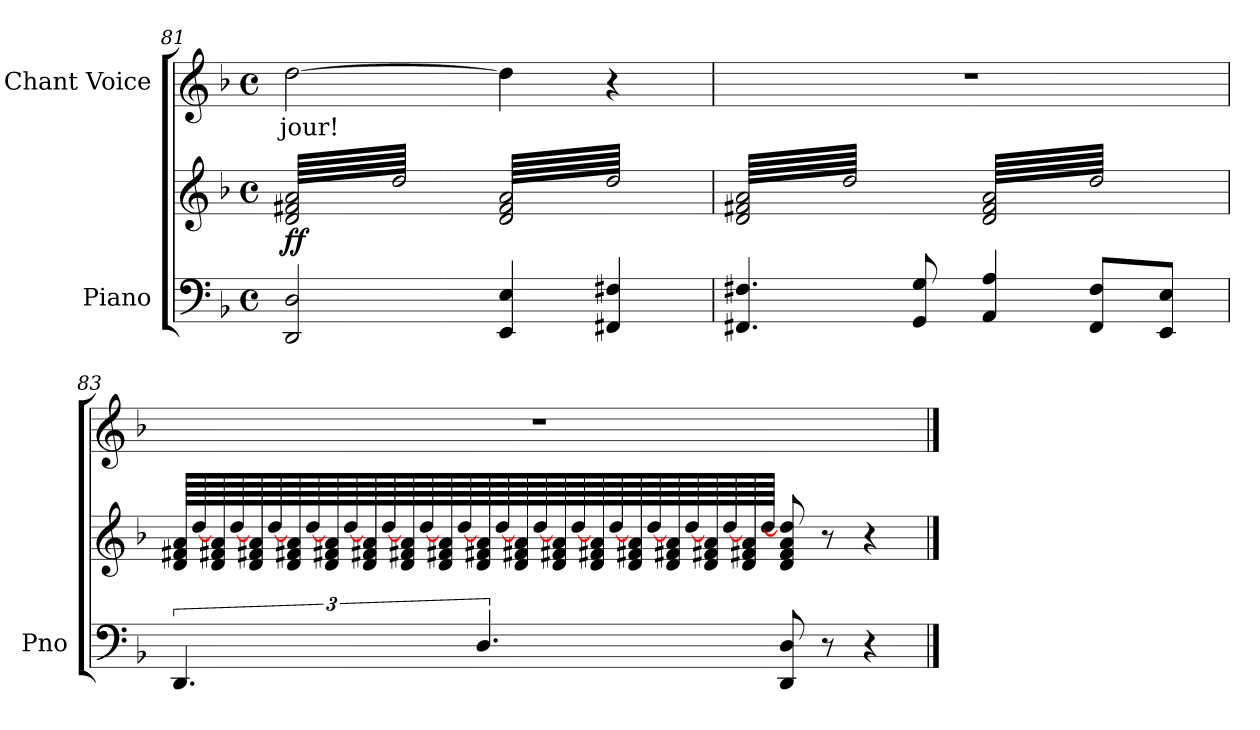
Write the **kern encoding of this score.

**kern	**kern	**dynam	**kern	**text
*part2	*part2	*part2	*part1	*part1
*staff3	*staff2	*staff2/3	*staff1	*staff1
*I"Piano	*	*	*I"Chant Voice	*
*I'Pno	*	*	*	*
*clefF4	*clefG2	*	*clefG2	*
*k[b-]	*k[b-]	*	*k[b-]	*
*M4/4	*M4/4	*	*M4/4	*
*met(c)	*met(c)	*	*met(c)	*
=81	=81	=81	=81	=81
!	!LO:TX:a:B:t=Plus large	!	!	!
!	!	!LO:DY:b	!	!LO:LY:b
*	*tremolo	*	*	*
2DD/ 2D/	64d/ 64f#X/ 64a/LLLL	ff	[2dd\	-jour!
.	64dd/	.	.	.
.	64d/ 64f#X/ 64a/	.	.	.
.	64dd/	.	.	.
.	64d/ 64f#X/ 64a/	.	.	.
.	64dd/	.	.	.
.	64d/ 64f#X/ 64a/	.	.	.
.	64dd/	.	.	.
.	64d/ 64f#X/ 64a/	.	.	.
.	64dd/	.	.	.
.	64d/ 64f#X/ 64a/	.	.	.
.	64dd/	.	.	.
.	64d/ 64f#X/ 64a/	.	.	.
.	64dd/	.	.	.
.	64d/ 64f#X/ 64a/	.	.	.
.	64dd/	.	.	.
.	64d/ 64f#X/ 64a/	.	.	.
.	64dd/	.	.	.
.	64d/ 64f#X/ 64a/	.	.	.
.	64dd/	.	.	.
.	64d/ 64f#X/ 64a/	.	.	.
.	64dd/	.	.	.
.	64d/ 64f#X/ 64a/	.	.	.
.	64dd/	.	.	.
.	64d/ 64f#X/ 64a/	.	.	.
.	64dd/	.	.	.
.	64d/ 64f#X/ 64a/	.	.	.
.	64dd/	.	.	.
.	64d/ 64f#X/ 64a/	.	.	.
.	64dd/	.	.	.
.	64d/ 64f#X/ 64a/	.	.	.
.	64dd/JJJJ	.	.	.
4EE/ 4E/	64d/ 64f#/ 64a/LLLL	.	4dd\]	.
.	64dd/	.	.	.
.	64d/ 64f#/ 64a/	.	.	.
.	64dd/	.	.	.
.	64d/ 64f#/ 64a/	.	.	.
.	64dd/	.	.	.
.	64d/ 64f#/ 64a/	.	.	.
.	64dd/	.	.	.
.	64d/ 64f#/ 64a/	.	.	.
.	64dd/	.	.	.
.	64d/ 64f#/ 64a/	.	.	.
.	64dd/	.	.	.
.	64d/ 64f#/ 64a/	.	.	.
.	64dd/	.	.	.
.	64d/ 64f#/ 64a/	.	.	.
.	64dd/	.	.	.
4FF#X/ 4F#X/	64d/ 64f#/ 64a/	.	4r	.
.	64dd/	.	.	.
.	64d/ 64f#/ 64a/	.	.	.
.	64dd/	.	.	.
.	64d/ 64f#/ 64a/	.	.	.
.	64dd/	.	.	.
.	64d/ 64f#/ 64a/	.	.	.
.	64dd/	.	.	.
.	64d/ 64f#/ 64a/	.	.	.
.	64dd/	.	.	.
.	64d/ 64f#/ 64a/	.	.	.
.	64dd/	.	.	.
.	64d/ 64f#/ 64a/	.	.	.
.	64dd/	.	.	.
.	64d/ 64f#/ 64a/	.	.	.
.	64dd/JJJJ	.	.	.
=82	=82	=82	=82	=82
4.FF#X/ 4.F#X/	64d/ 64f#X/ 64a/LLLL	.	1r	.
.	64dd/	.	.	.
.	64d/ 64f#X/ 64a/	.	.	.
.	64dd/	.	.	.
.	64d/ 64f#X/ 64a/	.	.	.
.	64dd/	.	.	.
.	64d/ 64f#X/ 64a/	.	.	.
.	64dd/	.	.	.
.	64d/ 64f#X/ 64a/	.	.	.
.	64dd/	.	.	.
.	64d/ 64f#X/ 64a/	.	.	.
.	64dd/	.	.	.
.	64d/ 64f#X/ 64a/	.	.	.
.	64dd/	.	.	.
.	64d/ 64f#X/ 64a/	.	.	.
.	64dd/	.	.	.
.	64d/ 64f#X/ 64a/	.	.	.
.	64dd/	.	.	.
.	64d/ 64f#X/ 64a/	.	.	.
.	64dd/	.	.	.
.	64d/ 64f#X/ 64a/	.	.	.
.	64dd/	.	.	.
.	64d/ 64f#X/ 64a/	.	.	.
.	64dd/	.	.	.
8GG/ 8G/	64d/ 64f#X/ 64a/	.	.	.
.	64dd/	.	.	.
.	64d/ 64f#X/ 64a/	.	.	.
.	64dd/	.	.	.
.	64d/ 64f#X/ 64a/	.	.	.
.	64dd/	.	.	.
.	64d/ 64f#X/ 64a/	.	.	.
.	64dd/JJJJ	.	.	.
4AA/ 4A/	64d/ 64f#/ 64a/LLLL	.	.	.
.	64dd/	.	.	.
.	64d/ 64f#/ 64a/	.	.	.
.	64dd/	.	.	.
.	64d/ 64f#/ 64a/	.	.	.
.	64dd/	.	.	.
.	64d/ 64f#/ 64a/	.	.	.
.	64dd/	.	.	.
.	64d/ 64f#/ 64a/	.	.	.
.	64dd/	.	.	.
.	64d/ 64f#/ 64a/	.	.	.
.	64dd/	.	.	.
.	64d/ 64f#/ 64a/	.	.	.
.	64dd/	.	.	.
.	64d/ 64f#/ 64a/	.	.	.
.	64dd/	.	.	.
8FF#/ 8F#/L	64d/ 64f#/ 64a/	.	.	.
.	64dd/	.	.	.
.	64d/ 64f#/ 64a/	.	.	.
.	64dd/	.	.	.
.	64d/ 64f#/ 64a/	.	.	.
.	64dd/	.	.	.
.	64d/ 64f#/ 64a/	.	.	.
.	64dd/	.	.	.
8EE/ 8E/J	64d/ 64f#/ 64a/	.	.	.
.	64dd/	.	.	.
.	64d/ 64f#/ 64a/	.	.	.
.	64dd/	.	.	.
.	64d/ 64f#/ 64a/	.	.	.
.	64dd/	.	.	.
.	64d/ 64f#/ 64a/	.	.	.
.	64dd/JJJJ	.	.	.
=83	=83	=83	=83	=83
6.DD/	64d/ 64f#X/ 64a/LLLL	.	1r	.
.	[>64dd/	.	.	.
.	64d/ 64f#X/ 64a/	.	.	.
.	[>64dd/	.	.	.
.	64d/ 64f#X/ 64a/	.	.	.
.	[>64dd/	.	.	.
.	64d/ 64f#X/ 64a/	.	.	.
.	[>64dd/	.	.	.
.	64d/ 64f#X/ 64a/	.	.	.
.	[>64dd/	.	.	.
.	64d/ 64f#X/ 64a/	.	.	.
.	[>64dd/	.	.	.
.	64d/ 64f#X/ 64a/	.	.	.
.	[>64dd/	.	.	.
.	64d/ 64f#X/ 64a/	.	.	.
.	[>64dd/	.	.	.
6.D/	64d/ 64f#X/ 64a/	.	.	.
.	[>64dd/	.	.	.
.	64d/ 64f#X/ 64a/	.	.	.
.	[>64dd/	.	.	.
.	64d/ 64f#X/ 64a/	.	.	.
.	[>64dd/	.	.	.
.	64d/ 64f#X/ 64a/	.	.	.
.	[>64dd/	.	.	.
.	64d/ 64f#X/ 64a/	.	.	.
.	[>64dd/	.	.	.
.	64d/ 64f#X/ 64a/	.	.	.
.	[>64dd/	.	.	.
.	64d/ 64f#X/ 64a/	.	.	.
.	[>64dd/	.	.	.
.	64d/ 64f#X/ 64a/	.	.	.
.	64dd/JJJJ	.	.	.
*	*Xtremolo	*	*	*
8DD/ 8D/	8d/ 8f#/ 8a/ 8dd/]	.	.	.
.	.	.	.	.
.	.	.	.	.
.	.	.	.	.
.	.	.	.	.
.	.	.	.	.
.	.	.	.	.
.	.	.	.	.
8r	8r	.	.	.
.	.	.	.	.
.	.	.	.	.
.	.	.	.	.
.	.	.	.	.
.	.	.	.	.
.	.	.	.	.
.	.	.	.	.
4r	4r	.	.	.
==	==	==	==	==
*-	*-	*-	*-	*-
